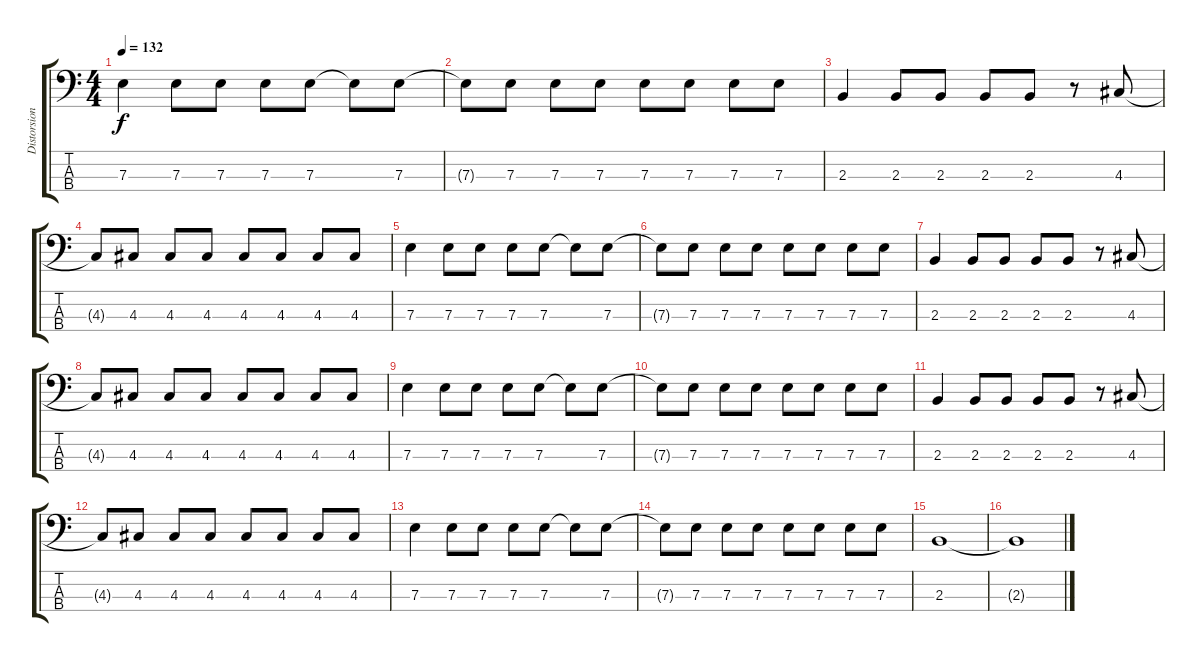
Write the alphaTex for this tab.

\track ("Distorsion Bass" "Distorsion") {instrument distortionguitar}
\staff {score tabs}
\tuning (G2 D2 A1 E1) {hide}
\ts (4 4)
\tempo 132
\clef f4
\ks c
7.3.4{dy f} 7.3.8 7.3.8 7.3.8 7.3.8 7.3{t}.8 7.3.8 |
7.3{t}.8 7.3.8 7.3.8 7.3.8 7.3.8 7.3.8 7.3.8 7.3.8 |
2.3.4 2.3.8 2.3.8 2.3.8 2.3.8 r.8 4.3.8 |
4.3{t}.8 4.3.8 4.3.8 4.3.8 4.3.8 4.3.8 4.3.8 4.3.8 |
7.3.4 7.3.8 7.3.8 7.3.8 7.3.8 7.3{t}.8 7.3.8 |
7.3{t}.8 7.3.8 7.3.8 7.3.8 7.3.8 7.3.8 7.3.8 7.3.8 |
2.3.4 2.3.8 2.3.8 2.3.8 2.3.8 r.8 4.3.8 |
4.3{t}.8 4.3.8 4.3.8 4.3.8 4.3.8 4.3.8 4.3.8 4.3.8 |
7.3.4 7.3.8 7.3.8 7.3.8 7.3.8 7.3{t}.8 7.3.8 |
7.3{t}.8 7.3.8 7.3.8 7.3.8 7.3.8 7.3.8 7.3.8 7.3.8 |
2.3.4 2.3.8 2.3.8 2.3.8 2.3.8 r.8 4.3.8 |
4.3{t}.8 4.3.8 4.3.8 4.3.8 4.3.8 4.3.8 4.3.8 4.3.8 |
7.3.4 7.3.8 7.3.8 7.3.8 7.3.8 7.3{t}.8 7.3.8 |
7.3{t}.8 7.3.8 7.3.8 7.3.8 7.3.8 7.3.8 7.3.8 7.3.8 |
2.3.1 |
2.3{t}.1
